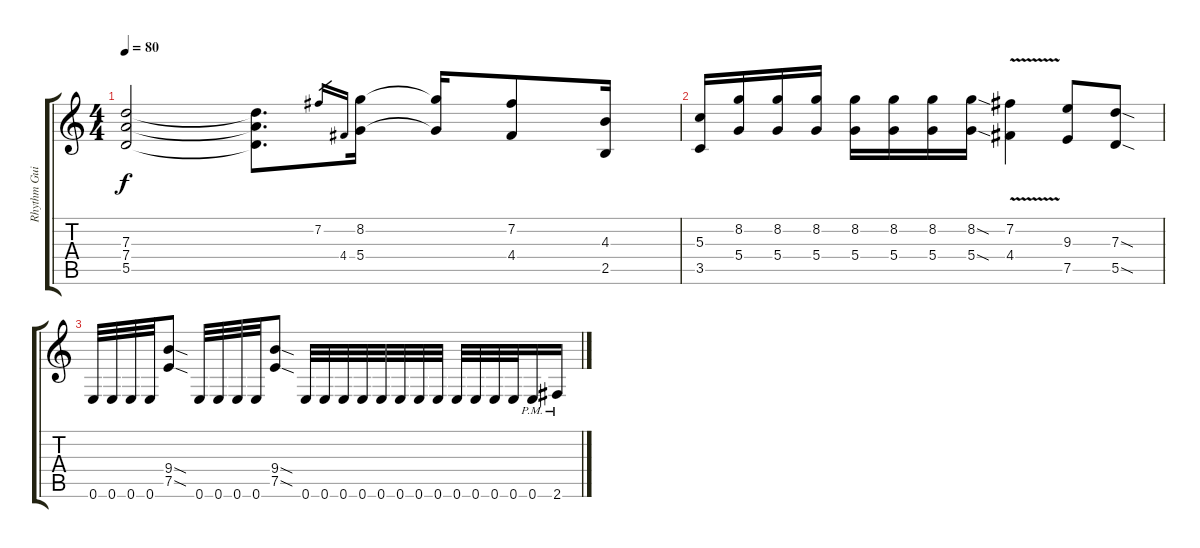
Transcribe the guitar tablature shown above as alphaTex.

\track ("Rhythm Guitar 1" "Rhythm Gui") {instrument overdrivenguitar}
\staff {score tabs}
\tuning (E4 B3 G3 D3 A2 E2) {hide}
\ts (4 4)
\tempo 80
\clef g2
\ks c
(7.3 7.4 5.5).2{dy f} (7.3{t} 7.4{t} 5.5{t}).8{d} 7.2.16{gr} 4.4.16{gr} (8.2 5.4).16 (8.2{t} 5.4{t}).16 (7.2 4.4).8 (4.3 2.5).16 |
(5.3 3.5).16 (8.2 5.4).16 (8.2 5.4).16 (8.2 5.4).16 (8.2 5.4).16 (8.2 5.4).16 (8.2 5.4).16 (8.2{sod} 5.4{sod}).16 (7.2{v} 4.4).4 (9.3 7.5).8 (7.3{sod} 5.5{sod}).8 |
0.6.32 0.6.32 0.6.32 0.6.32 (9.4{sod} 7.5{sod}).8 0.6.32 0.6.32 0.6.32 0.6.32 (9.4{sod} 7.5{sod}).8 0.6.32 0.6.32 0.6.32 0.6.32 0.6.32 0.6.32 0.6.32 0.6.32 0.6.32 0.6.32 0.6.32 0.6.32 0.6{pm}.16 2.6{pm}.16
